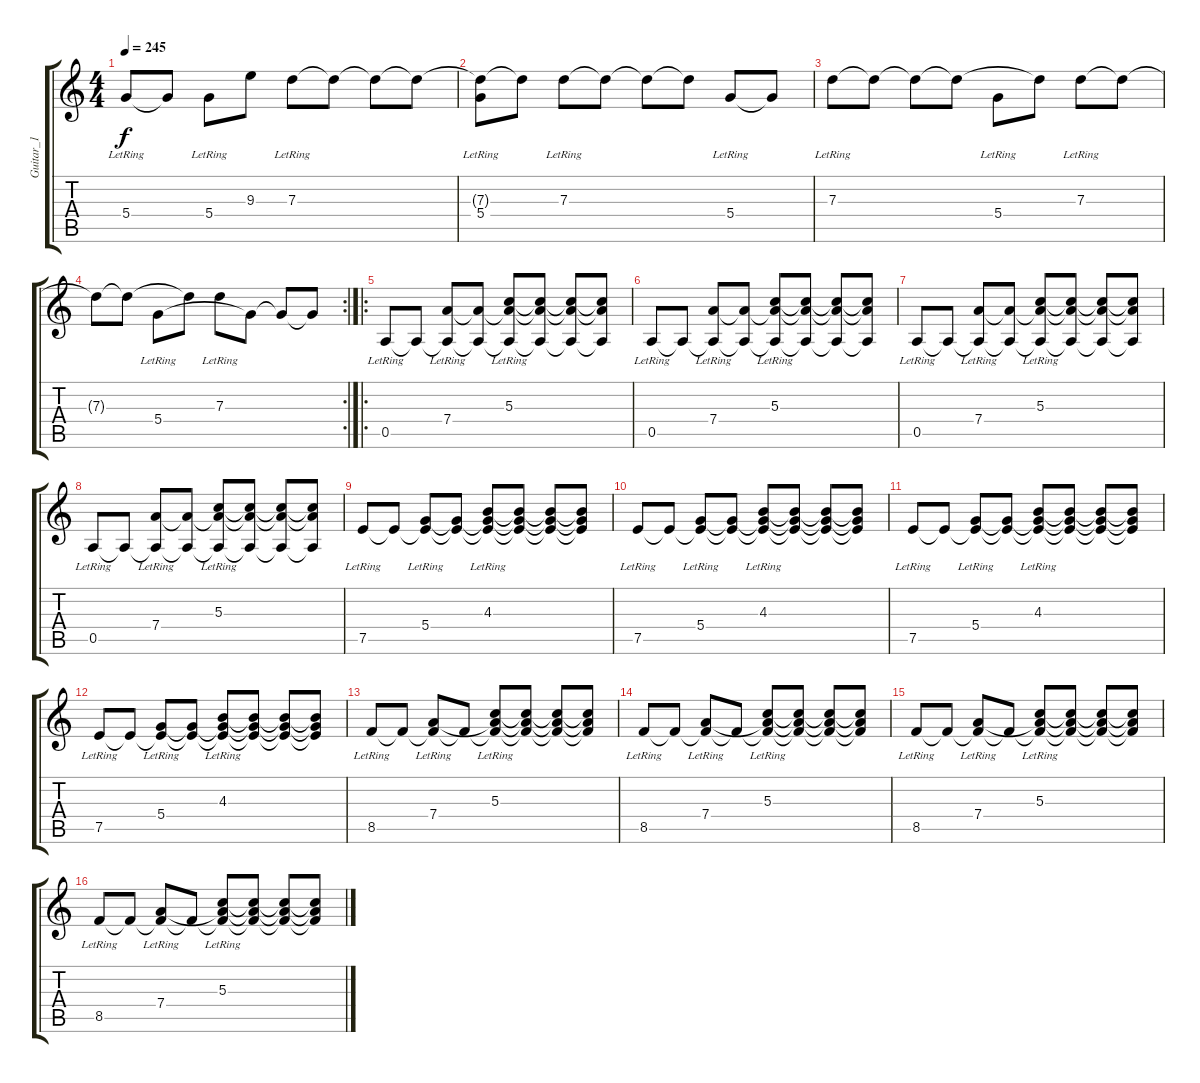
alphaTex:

\track ("Guitar_1" "Guitar_1") {instrument electricguitarjazz}
\staff {score tabs}
\tuning (E4 B3 G3 D3 A2 E2) {hide}
\ts (4 4)
\tempo 245
\clef g2
\ks c
5.4{lr}.8{dy f} 5.4{t}.8 5.4{lr}.8 9.3{t}.8 7.3{lr}.8 7.3{t}.8 7.3{t}.8 7.3{t}.8 |
(7.3{t} 5.4{lr}).8 7.3{t}.8 7.3{lr}.8 7.3{t}.8 7.3{t}.8 7.3{t}.8 5.4{lr}.8 5.4{t}.8 |
7.3{lr}.8 7.3{t}.8 7.3{t}.8 7.3{t}.8 5.4{lr}.8 7.3{t}.8 7.3{lr}.8 7.3{t}.8 |
\rc 2
7.3{t}.8 7.3{t}.8 5.4{lr}.8 7.3{t}.8 7.3{lr}.8 5.4{t}.8 5.4{t}.8 5.4{t}.8 |
\ro
0.5{lr}.8 0.5{t}.8 (7.4{lr} 0.5{t}).8 (7.4{t} 0.5{t}).8 (5.3{lr} 7.4{t} 0.5{t}).8 (5.3{t} 7.4{t} 0.5{t}).8 (5.3{t} 7.4{t} 0.5{t}).8 (5.3{t} 7.4{t} 0.5{t}).8 |
0.5{lr}.8 0.5{t}.8 (7.4{lr} 0.5{t}).8 (7.4{t} 0.5{t}).8 (5.3{lr} 7.4{t} 0.5{t}).8 (5.3{t} 7.4{t} 0.5{t}).8 (5.3{t} 7.4{t} 0.5{t}).8 (5.3{t} 7.4{t} 0.5{t}).8 |
0.5{lr}.8 0.5{t}.8 (7.4{lr} 0.5{t}).8 (7.4{t} 0.5{t}).8 (5.3{lr} 7.4{t} 0.5{t}).8 (5.3{t} 7.4{t} 0.5{t}).8 (5.3{t} 7.4{t} 0.5{t}).8 (5.3{t} 7.4{t} 0.5{t}).8 |
0.5{lr}.8 0.5{t}.8 (7.4{lr} 0.5{t}).8 (7.4{t} 0.5{t}).8 (5.3{lr} 7.4{t} 0.5{t}).8 (5.3{t} 7.4{t} 0.5{t}).8 (5.3{t} 7.4{t} 0.5{t}).8 (5.3{t} 7.4{t} 0.5{t}).8 |
7.5{lr}.8 7.5{t}.8 (5.4{lr} 7.5{t}).8 (5.4{t} 7.5{t}).8 (4.3{lr} 5.4{t} 7.5{t}).8 (4.3{t} 5.4{t} 7.5{t}).8 (4.3{t} 5.4{t} 7.5{t}).8 (4.3{t} 5.4{t} 7.5{t}).8 |
7.5{lr}.8 7.5{t}.8 (5.4{lr} 7.5{t}).8 (5.4{t} 7.5{t}).8 (4.3{lr} 5.4{t} 7.5{t}).8 (4.3{t} 5.4{t} 7.5{t}).8 (4.3{t} 5.4{t} 7.5{t}).8 (4.3{t} 5.4{t} 7.5{t}).8 |
7.5{lr}.8 7.5{t}.8 (5.4{lr} 7.5{t}).8 (5.4{t} 7.5{t}).8 (4.3{lr} 5.4{t} 7.5{t}).8 (4.3{t} 5.4{t} 7.5{t}).8 (4.3{t} 5.4{t} 7.5{t}).8 (4.3{t} 5.4{t} 7.5{t}).8 |
7.5{lr}.8 7.5{t}.8 (5.4{lr} 7.5{t}).8 (5.4{t} 7.5{t}).8 (4.3{lr} 5.4{t} 7.5{t}).8 (4.3{t} 5.4{t} 7.5{t}).8 (4.3{t} 5.4{t} 7.5{t}).8 (4.3{t} 5.4{t} 7.5{t}).8 |
8.5{lr}.8 8.5{t}.8 (7.4{lr} 8.5{t}).8 8.5{t}.8 (5.3{lr} 7.4{t} 8.5{t}).8 (5.3{t} 7.4{t} 8.5{t}).8 (5.3{t} 7.4{t} 8.5{t}).8 (5.3{t} 7.4{t} 8.5{t}).8 |
8.5{lr}.8 8.5{t}.8 (7.4{lr} 8.5{t}).8 8.5{t}.8 (5.3{lr} 7.4{t} 8.5{t}).8 (5.3{t} 7.4{t} 8.5{t}).8 (5.3{t} 7.4{t} 8.5{t}).8 (5.3{t} 7.4{t} 8.5{t}).8 |
8.5{lr}.8 8.5{t}.8 (7.4{lr} 8.5{t}).8 8.5{t}.8 (5.3{lr} 7.4{t} 8.5{t}).8 (5.3{t} 7.4{t} 8.5{t}).8 (5.3{t} 7.4{t} 8.5{t}).8 (5.3{t} 7.4{t} 8.5{t}).8 |
8.5{lr}.8 8.5{t}.8 (7.4{lr} 8.5{t}).8 8.5{t}.8 (5.3{lr} 7.4{t} 8.5{t}).8 (5.3{t} 7.4{t} 8.5{t}).8 (5.3{t} 7.4{t} 8.5{t}).8 (5.3{t} 7.4{t} 8.5{t}).8
